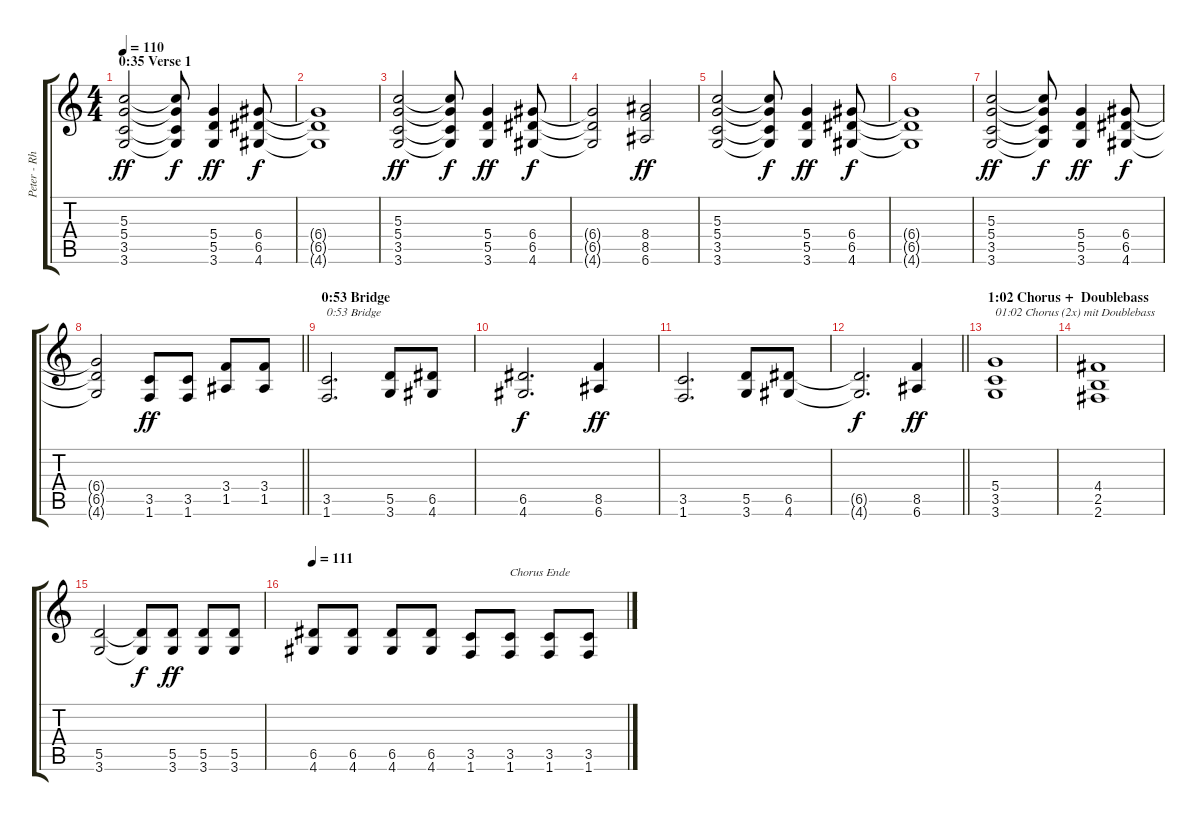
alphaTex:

\track ("Peter - Rhythm Guitar (E-Tuning) MUTED!!" "Peter - Rh") {mute instrument overdrivenguitar}
\staff {score tabs}
\tuning (E4 B3 G3 D3 A2 E2) {hide}
\ts (4 4)
\section ("" "0:35 Verse 1")
\tempo 110
\clef g2
\ks c
(5.3 5.4 3.5 3.6).2{dy ff} (5.3{t} 5.4{t} 3.5{t} 3.6{t}).8{dy f} (5.4 5.5 3.6).4{dy ff} (6.4 6.5 4.6).8{dy f} |
(6.4{t} 6.5{t} 4.6{t}).1 |
(5.3 5.4 3.5 3.6).2{dy ff} (5.3{t} 5.4{t} 3.5{t} 3.6{t}).8{dy f} (5.4 5.5 3.6).4{dy ff} (6.4 6.5 4.6).8{dy f} |
(6.4{t} 6.5{t} 4.6{t}).2 (8.4 8.5 6.6).2{dy ff} |
(5.3 5.4 3.5 3.6).2 (5.3{t} 5.4{t} 3.5{t} 3.6{t}).8{dy f} (5.4 5.5 3.6).4{dy ff} (6.4 6.5 4.6).8{dy f} |
(6.4{t} 6.5{t} 4.6{t}).1 |
(5.3 5.4 3.5 3.6).2{dy ff} (5.3{t} 5.4{t} 3.5{t} 3.6{t}).8{dy f} (5.4 5.5 3.6).4{dy ff} (6.4 6.5 4.6).8{dy f} |
\barLineRight lightlight
(6.4{t} 6.5{t} 4.6{t}).2 (3.5 1.6).8{dy ff} (3.5 1.6).8 (3.4 1.5).8 (3.4 1.5).8 |
\section ("" "0:53 Bridge")
(3.5 1.6).2{d txt "0:53 Bridge" volume 9} (5.5 3.6).8 (6.5 4.6).8 |
(6.5 4.6).2{d dy f} (8.5 6.6).4{dy ff} |
(3.5 1.6).2{d} (5.5 3.6).8 (6.5 4.6).8 |
\barLineRight lightlight
(6.5{t} 4.6{t}).2{d dy f} (8.5 6.6).4{dy ff} |
\section ("" "1:02 Chorus +  Doublebass ")
(5.4 3.5 3.6).1{txt "01:02 Chorus (2x) mit Doublebass "} |
(4.4 2.5 2.6).1 |
(5.5 3.6).2 (5.5{t} 3.6{t}).8{dy f} (5.5 3.6).8{dy ff} (5.5 3.6).8 (5.5 3.6).8 |
\tempo 111
(6.5 4.6).8 (6.5 4.6).8 (6.5 4.6).8 (6.5 4.6).8 (3.5 1.6).8 (3.5 1.6).8{txt "Chorus Ende"} (3.5 1.6).8 (3.5 1.6).8
